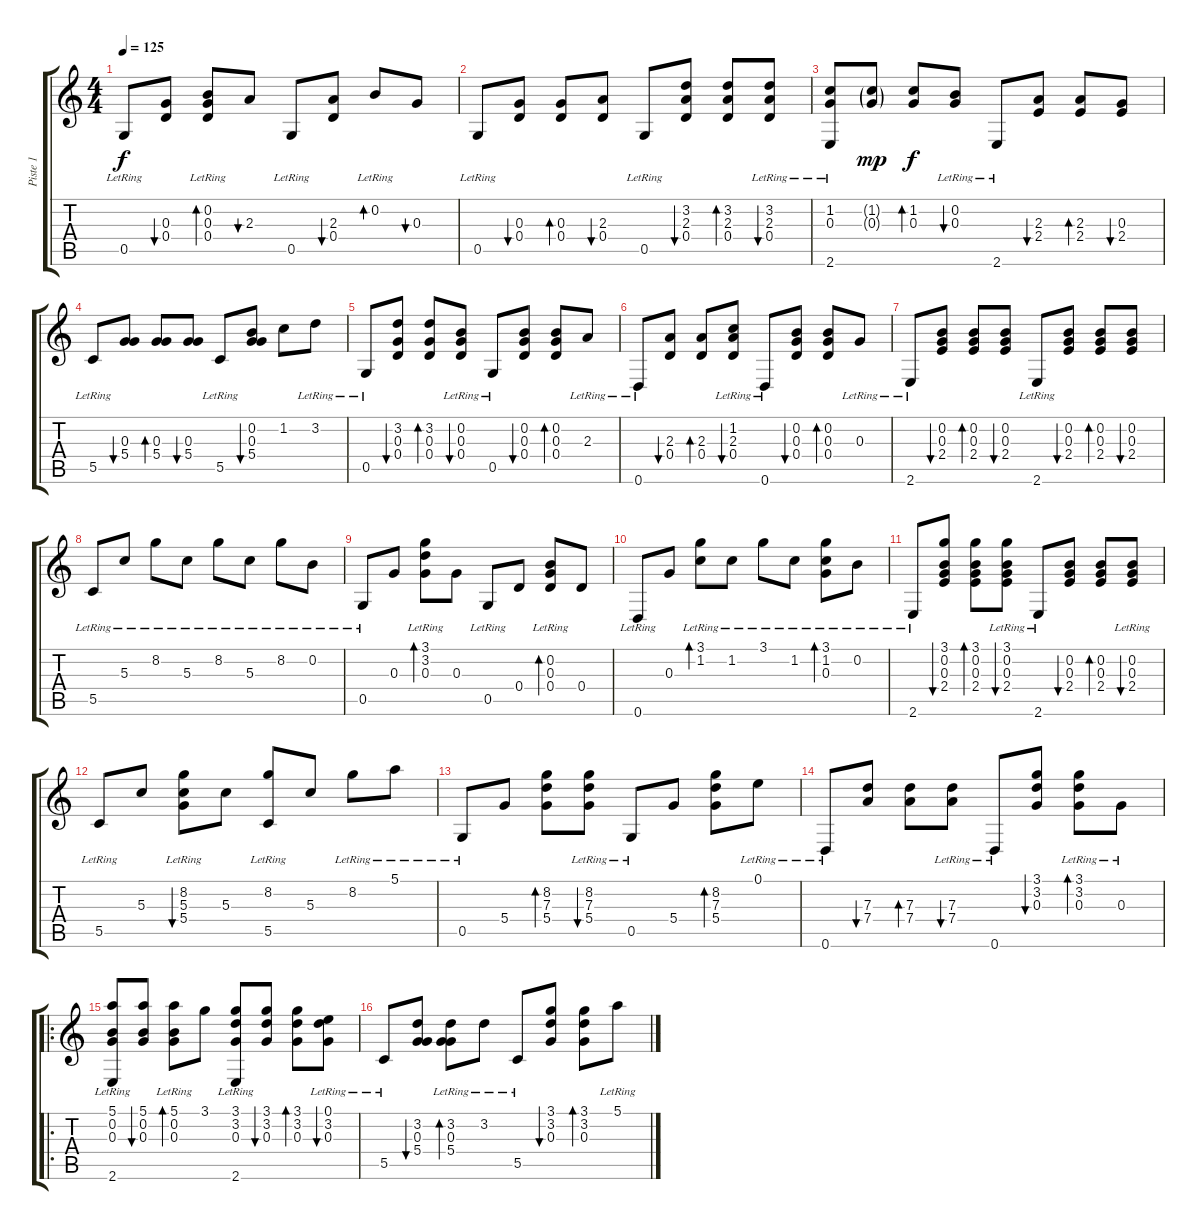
\track ("Piste 1" "Piste 1") {instrument acousticguitarsteel}
\staff {score tabs}
\tuning (E4 B3 G3 D3 G2 D2) {hide}
\ts (4 4)
\tempo 125
\clef g2
\ks c
0.5{lr}.8{dy f} (0.3 0.4).8{bu 60} (0.2{lr} 0.3 0.4).8{bd 60} 2.3.8{bu 60} 0.5{lr}.8 (2.3 0.4).8{bu 60} 0.2{lr}.8{bd 60} 0.3.8{bu 60} |
0.5{lr}.8 (0.3 0.4).8{bu 60} (0.3 0.4).8{bd 60} (2.3 0.4).8{bu 60} 0.5{lr}.8 (3.2 2.3 0.4).8{bu 60} (3.2 2.3 0.4).8{bd 60} (3.2{lr} 2.3 0.4).8{bu 60} |
(1.2 0.3 2.6{lr}).8 (1.2{g} 0.3{g}).8{dy mp} (1.2 0.3).8{bd 60 dy f} (0.2{lr} 0.3).8{bu 60} 2.6{lr}.8 (2.3 2.4).8{bu 60} (2.3 2.4).8{bd 60} (0.3 2.4).8{bu 60} |
5.5{lr}.8 (0.3 5.4).8{bu 60} (0.3 5.4).8{bd 60} (0.3 5.4).8{bu 60} 5.5{lr}.8 (0.2 0.3 5.4).8{bu 60} 1.2.8 3.2{lr}.8 |
0.5{lr}.8 (3.2 0.3 0.4).8{bu 60} (3.2 0.3 0.4).8{bd 60} (0.2{lr} 0.3 0.4).8{bu 60} 0.5{lr}.8 (0.2 0.3 0.4).8{bu 60} (0.2 0.3 0.4).8{bd 60} 2.3{lr}.8 |
0.6{lr}.8 (2.3 0.4).8{bu 60} (2.3 0.4).8{bd 60} (1.2{lr} 2.3 0.4).8{bu 60} 0.6{lr}.8 (0.2 0.3 0.4).8{bu 60} (0.2 0.3 0.4).8{bd 60} 0.3{lr}.8 |
2.6{lr}.8 (0.2 0.3 2.4).8{bu 60} (0.2 0.3 2.4).8{bd 60} (0.2 0.3 2.4).8{bu 60} 2.6{lr}.8 (0.2 0.3 2.4).8{bu 60} (0.2 0.3 2.4).8{bd 60} (0.2 0.3 2.4).8{bu 60} |
5.5{lr}.8 5.3{lr}.8 8.2{lr}.8 5.3{lr}.8 8.2{lr}.8 5.3{lr}.8 8.2{lr}.8 0.2{lr}.8 |
0.5{lr}.8 0.3.8 (3.1{lr} 3.2{lr} 0.3).8{bd 60} 0.3.8 0.5{lr}.8 0.4.8 (0.2{lr} 0.3{lr} 0.4).8{bd 60} 0.4.8 |
0.6{lr}.8 0.3.8 (3.1{lr} 1.2).8{bd 60} 1.2{lr}.8 3.1{lr}.8 1.2{lr}.8 (3.1{lr} 1.2 0.3).8{bd 60} 0.2{lr}.8 |
2.6{lr}.8 (3.1 0.2 0.3 2.4).8{bu 60} (3.1 0.2 0.3 2.4).8{bd 60} (3.1{lr} 0.2 0.3 2.4).8{bu 60} 2.6{lr}.8 (0.2 0.3 2.4).8{bu 60} (0.2 0.3 2.4).8{bd 60} (0.2{lr} 0.3 2.4).8{bu 60} |
5.5{lr}.8 5.3.8 (8.2{lr} 5.3 5.4).8{bu 60} 5.3.8 (8.2{lr} 5.5{lr}).8 5.3.8 8.2{lr}.8 5.1{lr}.8 |
0.5{lr}.8 5.4.8 (8.2 7.3 5.4).8{bd 60} (8.2{lr} 7.3 5.4).8{bu 60} 0.5{lr}.8 5.4.8 (8.2 7.3 5.4).8{bd 60} 0.1{lr}.8 |
0.6{lr}.8 (7.3 7.4).8{bu 60} (7.3 7.4).8{bd 60} (7.3{lr} 7.4{lr}).8{bu 60} 0.6{lr}.8 (3.1 3.2 0.3).8{bu 60} (3.1{lr} 3.2 0.3).8{bd 60} 0.3{lr}.8 |
\ro
(5.1 0.2 0.3 2.6{lr}).8 (5.1 0.2 0.3).8{bu 60} (5.1 0.2{lr} 0.3{lr}).8{bd 60} 3.1.8 (3.1 3.2 0.3 2.6{lr}).8 (3.1 3.2 0.3).8{bu 60} (3.1 3.2 0.3).8{bd 60} (0.1{lr} 3.2{lr} 0.3{lr}).8{bu 60} |
5.5{lr}.8 (3.2 0.3 5.4).8{bu 60} (3.2 0.3{lr} 5.4{lr}).8{bd 60} 3.2{lr}.8 5.5{lr}.8 (3.1 3.2 0.3).8{bu 60} (3.1 3.2 0.3).8{bd 60} 5.1{lr}.8
